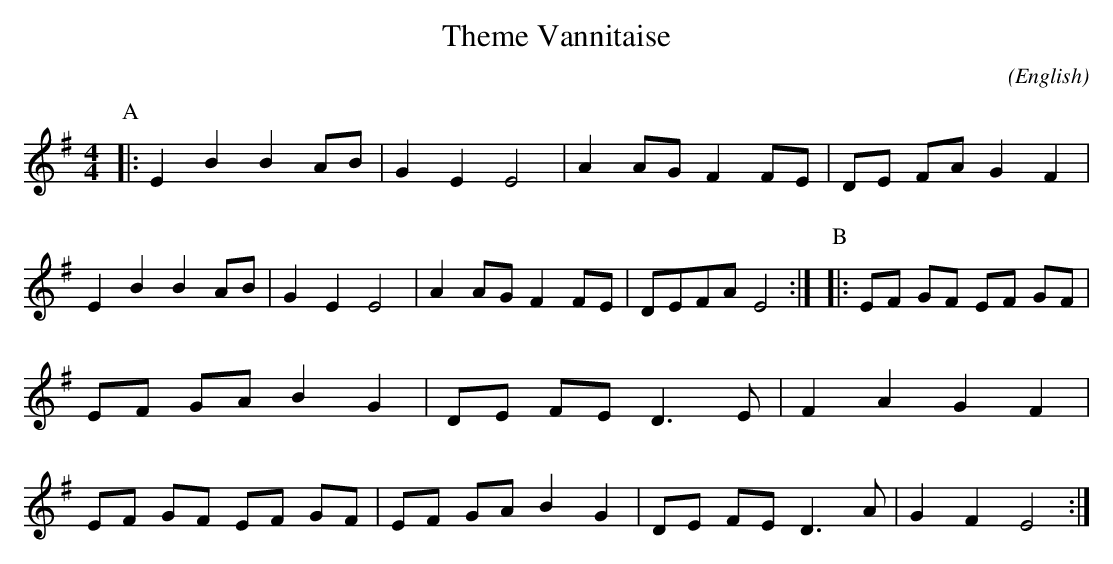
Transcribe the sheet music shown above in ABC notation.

X:1
T:Theme Vannitaise
M:4/4
C:
O:English
K:Emin
P:A
|:\
    E2 B2 B2 AB | G2 E2 E4    | A2 AG F2 FE | DE FA G2 F2  |\
    E2 B2 B2 AB | G2 E2 E4    | A2 AG F2 FE | DEFA  E4    :|\
P:B
|:  EF GF EF GF | EF GA B2 G2 | DE FE D3  E | F2 A2 G2 F2  |\
    EF GF EF GF | EF GA B2 G2 | DE FE D3  A | G2 F2 E4    :|
